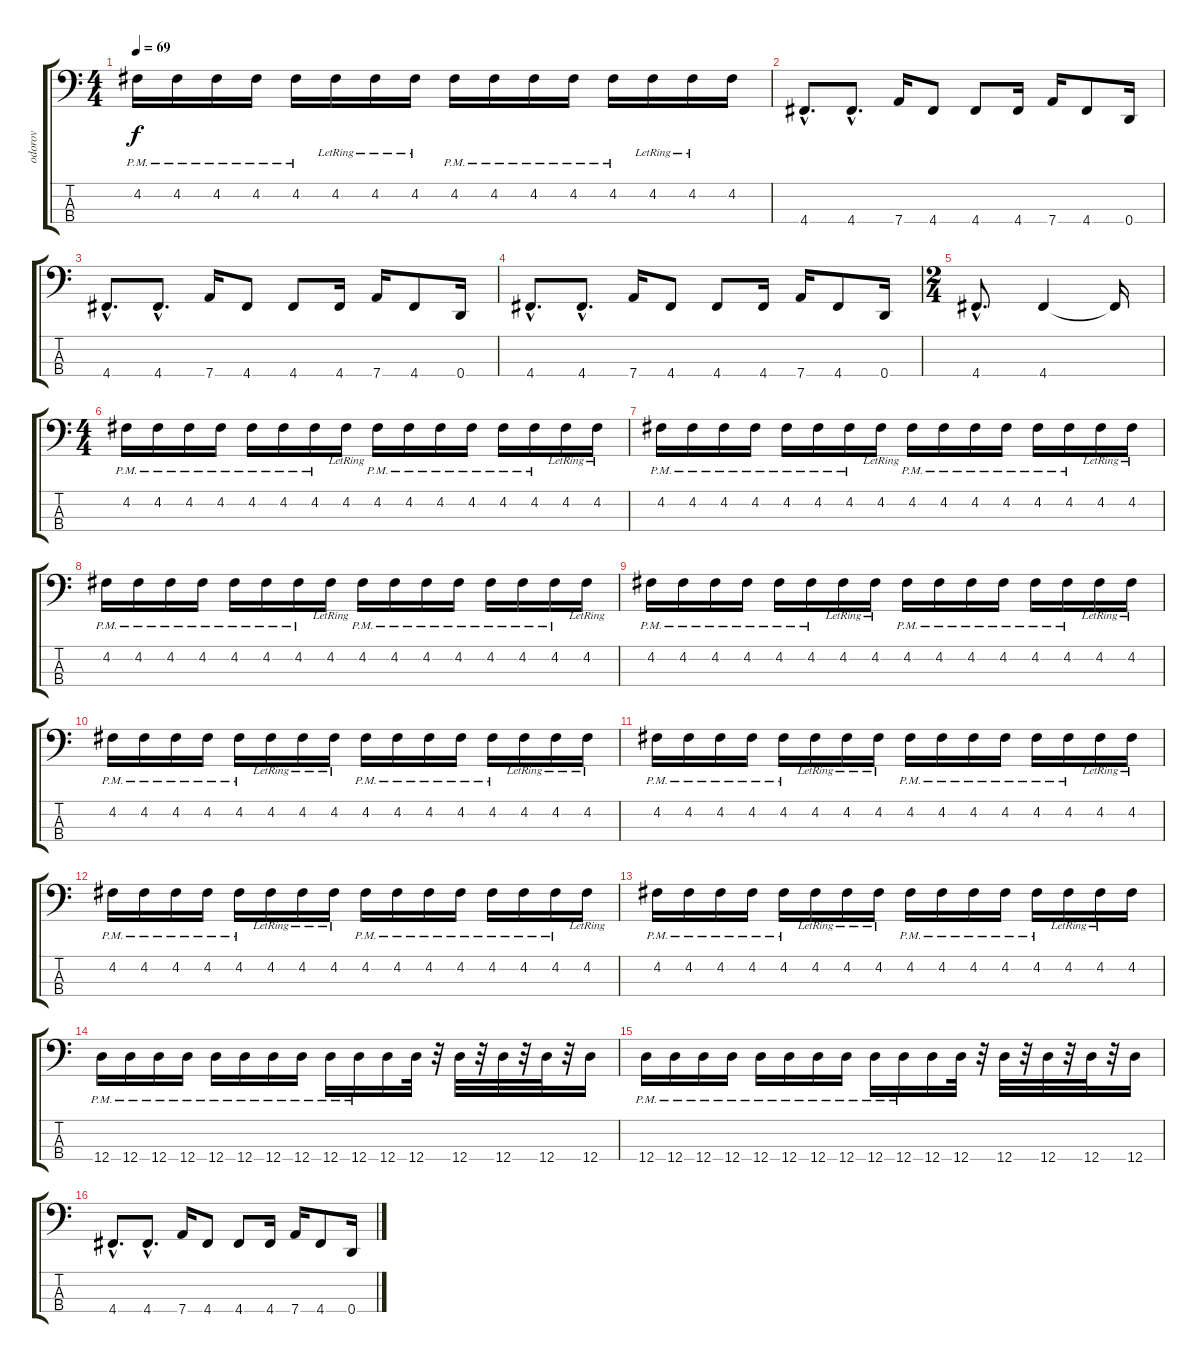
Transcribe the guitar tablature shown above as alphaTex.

\track ("odorov - Bass" "odorov") {instrument overdrivenguitar}
\staff {score tabs}
\tuning (G2 D2 A1 D1) {hide}
\ts (4 4)
\tempo 69
\clef f4
\ks c
4.2{pm}.16{dy f} 4.2{pm}.16 4.2{pm}.16 4.2{pm}.16 4.2{pm}.16 4.2{lr}.16 4.2{lr}.16 4.2{lr}.16 4.2{pm}.16 4.2{pm}.16 4.2{pm}.16 4.2{pm}.16 4.2{pm}.16 4.2{lr}.16 4.2{lr}.16 4.2.16 |
4.4{hac}.8{d} 4.4{hac}.8{d} 7.4.16 4.4.8 4.4.8 4.4.16 7.4.16 4.4.8 0.4.16 |
4.4{hac}.8{d} 4.4{hac}.8{d} 7.4.16 4.4.8 4.4.8 4.4.16 7.4.16 4.4.8 0.4.16 |
4.4{hac}.8{d} 4.4{hac}.8{d} 7.4.16 4.4.8 4.4.8 4.4.16 7.4.16 4.4.8 0.4.16 |
\ts (2 4)
4.4{hac}.8{d} 4.4.4 4.4{t}.16 |
\ts (4 4)
4.2{pm}.16 4.2{pm}.16 4.2{pm}.16 4.2{pm}.16 4.2{pm}.16 4.2{pm}.16 4.2{pm}.16 4.2{lr}.16 4.2{pm}.16 4.2{pm}.16 4.2{pm}.16 4.2{pm}.16 4.2{pm}.16 4.2{pm}.16 4.2{lr}.16 4.2{lr}.16 |
4.2{pm}.16 4.2{pm}.16 4.2{pm}.16 4.2{pm}.16 4.2{pm}.16 4.2{pm}.16 4.2{pm}.16 4.2{lr}.16 4.2{pm}.16 4.2{pm}.16 4.2{pm}.16 4.2{pm}.16 4.2{pm}.16 4.2{pm}.16 4.2{lr}.16 4.2{lr}.16 |
4.2{pm}.16 4.2{pm}.16 4.2{pm}.16 4.2{pm}.16 4.2{pm}.16 4.2{pm}.16 4.2{pm}.16 4.2{lr}.16 4.2{pm}.16 4.2{pm}.16 4.2{pm}.16 4.2{pm}.16 4.2{pm}.16 4.2{pm}.16 4.2{pm}.16 4.2{lr}.16 |
4.2{pm}.16 4.2{pm}.16 4.2{pm}.16 4.2{pm}.16 4.2{pm}.16 4.2{pm}.16 4.2{lr}.16 4.2{lr}.16 4.2{pm}.16 4.2{pm}.16 4.2{pm}.16 4.2{pm}.16 4.2{pm}.16 4.2{pm}.16 4.2{lr}.16 4.2{lr}.16 |
4.2{pm}.16 4.2{pm}.16 4.2{pm}.16 4.2{pm}.16 4.2{pm}.16 4.2{lr}.16 4.2{lr}.16 4.2{lr}.16 4.2{pm}.16 4.2{pm}.16 4.2{pm}.16 4.2{pm}.16 4.2{pm}.16 4.2{lr}.16 4.2{lr}.16 4.2{lr}.16 |
4.2{pm}.16 4.2{pm}.16 4.2{pm}.16 4.2{pm}.16 4.2{pm}.16 4.2{lr}.16 4.2{lr}.16 4.2{lr}.16 4.2{pm}.16 4.2{pm}.16 4.2{pm}.16 4.2{pm}.16 4.2{pm}.16 4.2{pm}.16 4.2{lr}.16 4.2{lr}.16 |
4.2{pm}.16 4.2{pm}.16 4.2{pm}.16 4.2{pm}.16 4.2{pm}.16 4.2{lr}.16 4.2{lr}.16 4.2{lr}.16 4.2{pm}.16 4.2{pm}.16 4.2{pm}.16 4.2{pm}.16 4.2{pm}.16 4.2{pm}.16 4.2{pm}.16 4.2{lr}.16 |
4.2{pm}.16 4.2{pm}.16 4.2{pm}.16 4.2{pm}.16 4.2{pm}.16 4.2{lr}.16 4.2{lr}.16 4.2{lr}.16 4.2{pm}.16 4.2{pm}.16 4.2{pm}.16 4.2{pm}.16 4.2{pm}.16 4.2{lr}.16 4.2{lr}.16 4.2.16 |
12.4{pm}.16{volume 16} 12.4{pm}.16 12.4{pm}.16 12.4{pm}.16 12.4{pm}.16 12.4{pm}.16 12.4{pm}.16 12.4{pm}.16 12.4{pm}.16 12.4{pm}.16 12.4.16{volume 12} 12.4.32{volume 16} r.32 12.4.32 r.32 12.4.32 r.32 12.4.32 r.32 12.4.16 |
12.4{pm}.16{volume 16} 12.4{pm}.16 12.4{pm}.16 12.4{pm}.16 12.4{pm}.16 12.4{pm}.16 12.4{pm}.16 12.4{pm}.16 12.4{pm}.16 12.4{pm}.16 12.4.16{volume 12} 12.4.32{volume 16} r.32 12.4.32 r.32 12.4.32 r.32 12.4.32 r.32 12.4.16 |
4.4{hac}.8{d volume 10} 4.4{hac}.8{d} 7.4.16 4.4.8 4.4.8 4.4.16 7.4.16 4.4.8 0.4.16
